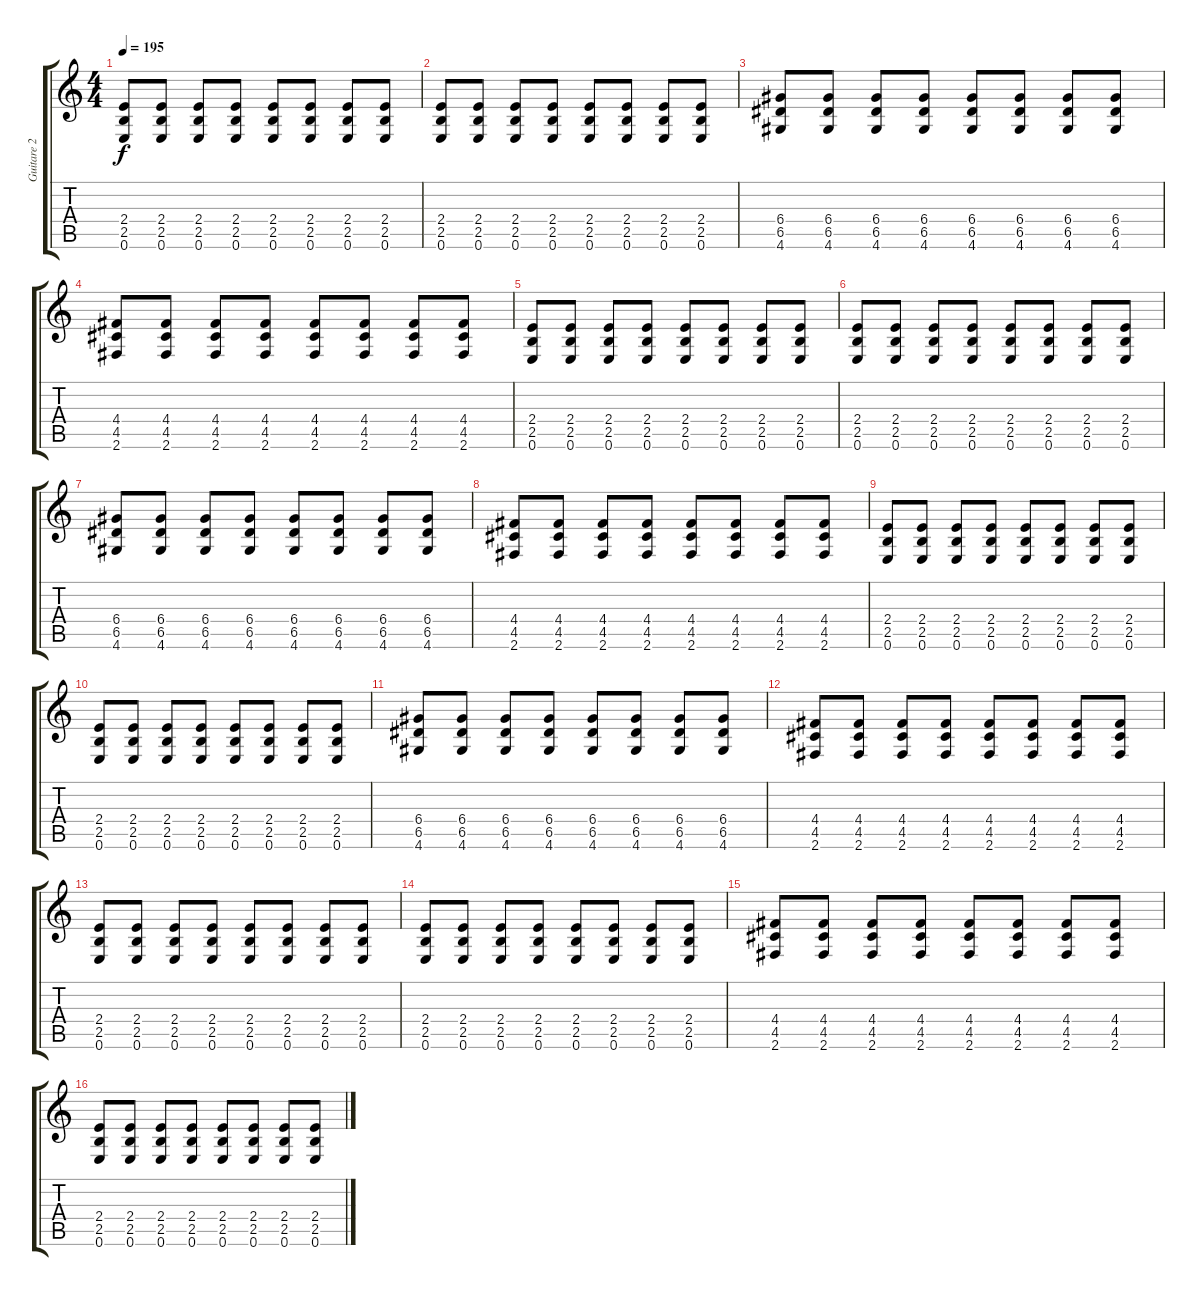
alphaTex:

\track ("Guitare 2" "Guitare 2") {instrument overdrivenguitar}
\staff {score tabs}
\tuning (E4 B3 G3 D3 A2 E2) {hide}
\ts (4 4)
\tempo 195
\clef g2
\ks c
(2.4 2.5 0.6).8{dy f} (2.4 2.5 0.6).8 (2.4 2.5 0.6).8 (2.4 2.5 0.6).8 (2.4 2.5 0.6).8 (2.4 2.5 0.6).8 (2.4 2.5 0.6).8 (2.4 2.5 0.6).8 |
(2.4 2.5 0.6).8 (2.4 2.5 0.6).8 (2.4 2.5 0.6).8 (2.4 2.5 0.6).8 (2.4 2.5 0.6).8 (2.4 2.5 0.6).8 (2.4 2.5 0.6).8 (2.4 2.5 0.6).8 |
(6.4 6.5 4.6).8 (6.4 6.5 4.6).8 (6.4 6.5 4.6).8 (6.4 6.5 4.6).8 (6.4 6.5 4.6).8 (6.4 6.5 4.6).8 (6.4 6.5 4.6).8 (6.4 6.5 4.6).8 |
(4.4 4.5 2.6).8 (4.4 4.5 2.6).8 (4.4 4.5 2.6).8 (4.4 4.5 2.6).8 (4.4 4.5 2.6).8 (4.4 4.5 2.6).8 (4.4 4.5 2.6).8 (4.4 4.5 2.6).8 |
(2.4 2.5 0.6).8 (2.4 2.5 0.6).8 (2.4 2.5 0.6).8 (2.4 2.5 0.6).8 (2.4 2.5 0.6).8 (2.4 2.5 0.6).8 (2.4 2.5 0.6).8 (2.4 2.5 0.6).8 |
(2.4 2.5 0.6).8 (2.4 2.5 0.6).8 (2.4 2.5 0.6).8 (2.4 2.5 0.6).8 (2.4 2.5 0.6).8 (2.4 2.5 0.6).8 (2.4 2.5 0.6).8 (2.4 2.5 0.6).8 |
(6.4 6.5 4.6).8 (6.4 6.5 4.6).8 (6.4 6.5 4.6).8 (6.4 6.5 4.6).8 (6.4 6.5 4.6).8 (6.4 6.5 4.6).8 (6.4 6.5 4.6).8 (6.4 6.5 4.6).8 |
(4.4 4.5 2.6).8 (4.4 4.5 2.6).8 (4.4 4.5 2.6).8 (4.4 4.5 2.6).8 (4.4 4.5 2.6).8 (4.4 4.5 2.6).8 (4.4 4.5 2.6).8 (4.4 4.5 2.6).8 |
(2.4 2.5 0.6).8 (2.4 2.5 0.6).8 (2.4 2.5 0.6).8 (2.4 2.5 0.6).8 (2.4 2.5 0.6).8 (2.4 2.5 0.6).8 (2.4 2.5 0.6).8 (2.4 2.5 0.6).8 |
(2.4 2.5 0.6).8 (2.4 2.5 0.6).8 (2.4 2.5 0.6).8 (2.4 2.5 0.6).8 (2.4 2.5 0.6).8 (2.4 2.5 0.6).8 (2.4 2.5 0.6).8 (2.4 2.5 0.6).8 |
(6.4 6.5 4.6).8 (6.4 6.5 4.6).8 (6.4 6.5 4.6).8 (6.4 6.5 4.6).8 (6.4 6.5 4.6).8 (6.4 6.5 4.6).8 (6.4 6.5 4.6).8 (6.4 6.5 4.6).8 |
(4.4 4.5 2.6).8 (4.4 4.5 2.6).8 (4.4 4.5 2.6).8 (4.4 4.5 2.6).8 (4.4 4.5 2.6).8 (4.4 4.5 2.6).8 (4.4 4.5 2.6).8 (4.4 4.5 2.6).8 |
(2.4 2.5 0.6).8 (2.4 2.5 0.6).8 (2.4 2.5 0.6).8 (2.4 2.5 0.6).8 (2.4 2.5 0.6).8 (2.4 2.5 0.6).8 (2.4 2.5 0.6).8 (2.4 2.5 0.6).8 |
(2.4 2.5 0.6).8 (2.4 2.5 0.6).8 (2.4 2.5 0.6).8 (2.4 2.5 0.6).8 (2.4 2.5 0.6).8 (2.4 2.5 0.6).8 (2.4 2.5 0.6).8 (2.4 2.5 0.6).8 |
(4.4 4.5 2.6).8 (4.4 4.5 2.6).8 (4.4 4.5 2.6).8 (4.4 4.5 2.6).8 (4.4 4.5 2.6).8 (4.4 4.5 2.6).8 (4.4 4.5 2.6).8 (4.4 4.5 2.6).8 |
(2.4 2.5 0.6).8 (2.4 2.5 0.6).8 (2.4 2.5 0.6).8 (2.4 2.5 0.6).8 (2.4 2.5 0.6).8 (2.4 2.5 0.6).8 (2.4 2.5 0.6).8 (2.4 2.5 0.6).8
